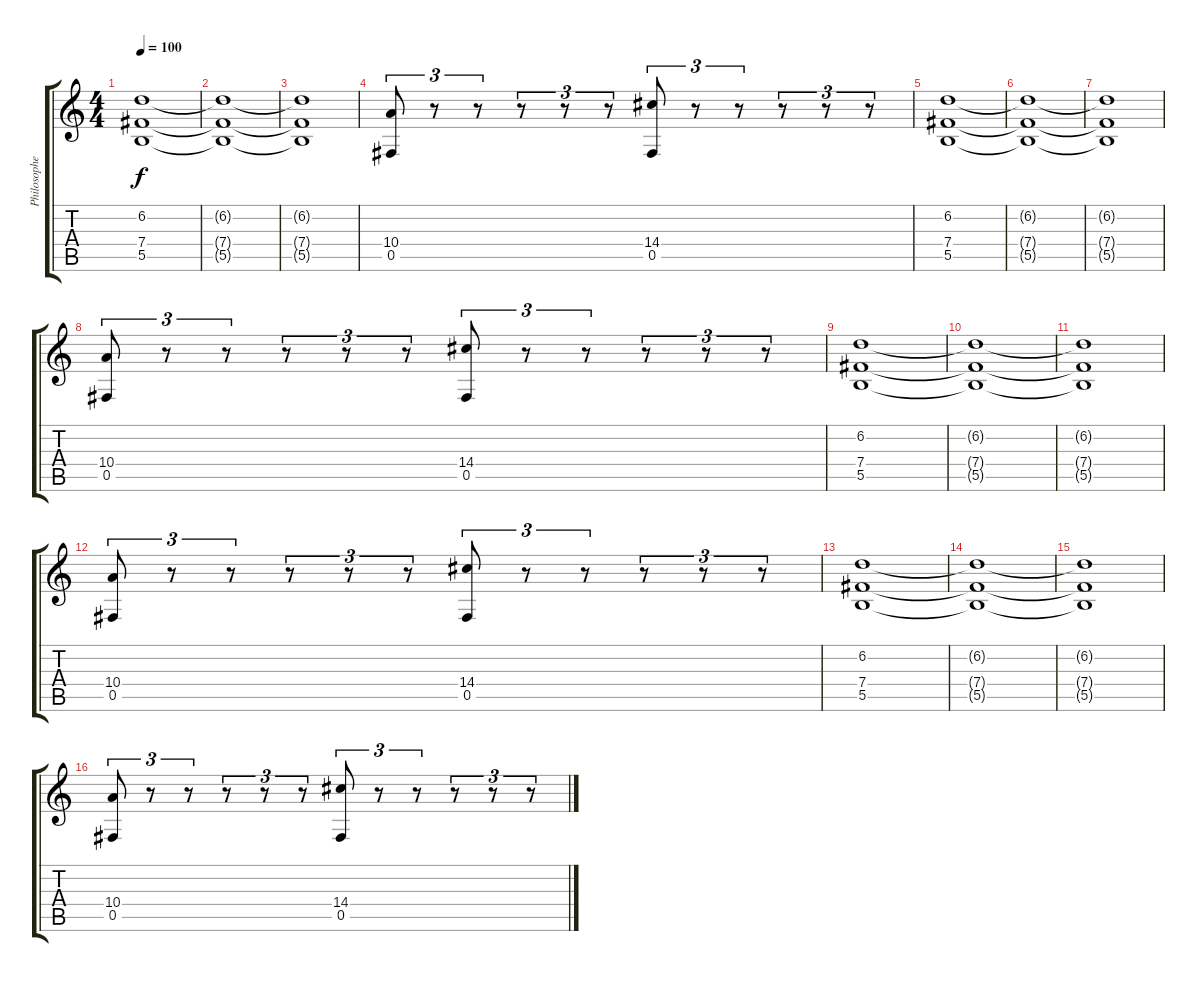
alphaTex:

\track ("Philosopher" "Philosophe") {instrument distortionguitar}
\staff {score tabs}
\tuning (Db4 Ab3 E3 B2 Gb2 Db2) {hide}
\ts (4 4)
\tempo 100
\clef g2
\ks c
(6.2 7.4 5.5).1{dy f volume 0} |
(6.2{t} 7.4{t} 5.5{t}).1 |
(6.2{t} 7.4{t} 5.5{t}).1 |
(10.4 0.5).8{tu (3 2) instrument electricguitarjazz} r.8{tu (3 2)} r.8{tu (3 2)} r.8{tu (3 2)} r.8{tu (3 2)} r.8{tu (3 2)} (14.4 0.5).8{tu (3 2)} r.8{tu (3 2)} r.8{tu (3 2)} r.8{tu (3 2)} r.8{tu (3 2)} r.8{tu (3 2)} |
(6.2 7.4 5.5).1 |
(6.2{t} 7.4{t} 5.5{t}).1 |
(6.2{t} 7.4{t} 5.5{t}).1 |
(10.4 0.5).8{tu (3 2) volume 16 instrument electricguitarjazz} r.8{tu (3 2)} r.8{tu (3 2)} r.8{tu (3 2)} r.8{tu (3 2)} r.8{tu (3 2)} (14.4 0.5).8{tu (3 2)} r.8{tu (3 2)} r.8{tu (3 2)} r.8{tu (3 2)} r.8{tu (3 2)} r.8{tu (3 2)} |
(6.2 7.4 5.5).1 |
(6.2{t} 7.4{t} 5.5{t}).1 |
(6.2{t} 7.4{t} 5.5{t}).1 |
(10.4 0.5).8{tu (3 2) volume 16 instrument electricguitarjazz} r.8{tu (3 2)} r.8{tu (3 2)} r.8{tu (3 2)} r.8{tu (3 2)} r.8{tu (3 2)} (14.4 0.5).8{tu (3 2)} r.8{tu (3 2)} r.8{tu (3 2)} r.8{tu (3 2)} r.8{tu (3 2)} r.8{tu (3 2)} |
(6.2 7.4 5.5).1 |
(6.2{t} 7.4{t} 5.5{t}).1 |
(6.2{t} 7.4{t} 5.5{t}).1 |
(10.4 0.5).8{tu (3 2) instrument electricguitarjazz} r.8{tu (3 2)} r.8{tu (3 2)} r.8{tu (3 2)} r.8{tu (3 2)} r.8{tu (3 2)} (14.4 0.5).8{tu (3 2)} r.8{tu (3 2)} r.8{tu (3 2)} r.8{tu (3 2)} r.8{tu (3 2)} r.8{tu (3 2)}
